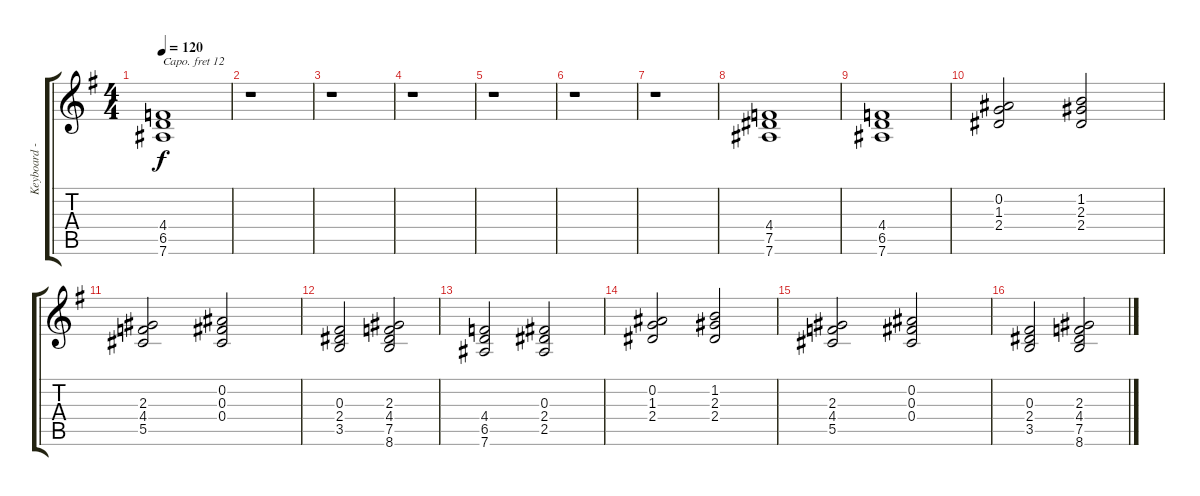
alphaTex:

\track ("Keyboard - Derek Sherinian" "Keyboard -") {instrument choiraahs}
\staff {score tabs}
\capo 12
\tuning (Eb4 Bb3 Gb3 Db3 Ab2 Eb2) {hide}
\ts (4 4)
\tempo 120
\clef g2
\ks eminor
(4.4 6.5 7.6).1{dy f} |
r.1 |
r.1 |
r.1 |
r.1 |
r.1 |
r.1 |
(4.4 7.5 7.6).1 |
(4.4 6.5 7.6).1 |
(0.2 1.3 2.4).2 (1.2 2.3 2.4).2 |
(2.3 4.4 5.5).2 (0.2 0.3 0.4).2 |
(0.3 2.4 3.5).2 (2.3 4.4 7.5 8.6).2 |
(4.4 6.5 7.6).2 (0.3 2.4 2.5).2 |
(0.2 1.3 2.4).2 (1.2 2.3 2.4).2 |
(2.3 4.4 5.5).2 (0.2 0.3 0.4).2 |
(0.3 2.4 3.5).2 (2.3 4.4 7.5 8.6).2
